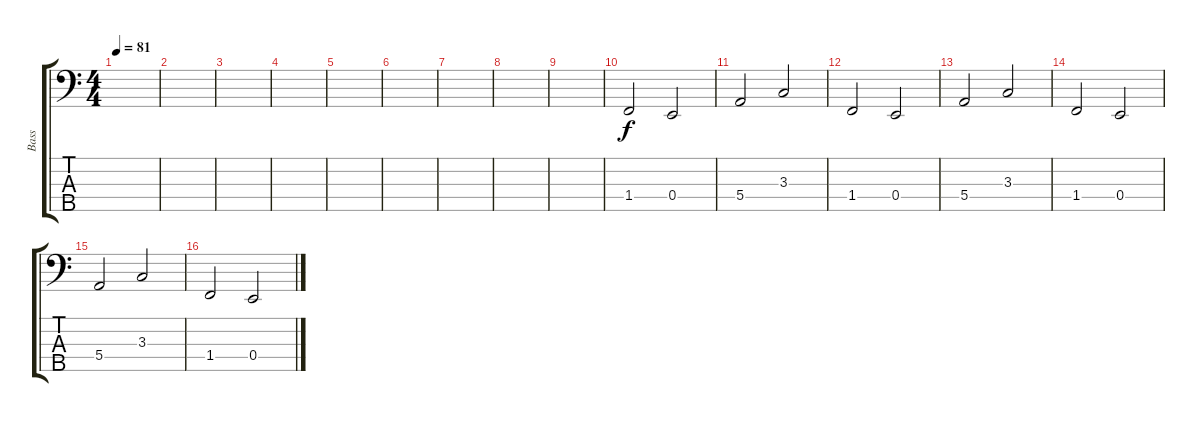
\track ("Bass" "Bass") {instrument electricbassfinger}
\staff {score tabs}
\tuning (G2 D2 A1 E1 B0) {hide}
\ts (4 4)
\tempo 81
\clef f4
\ks c
|
|
|
|
|
|
|
|
|
1.4.2 0.4.2 |
5.4.2 3.3.2 |
1.4.2 0.4.2 |
5.4.2 3.3.2 |
1.4.2 0.4.2 |
5.4.2 3.3.2 |
1.4.2 0.4.2
